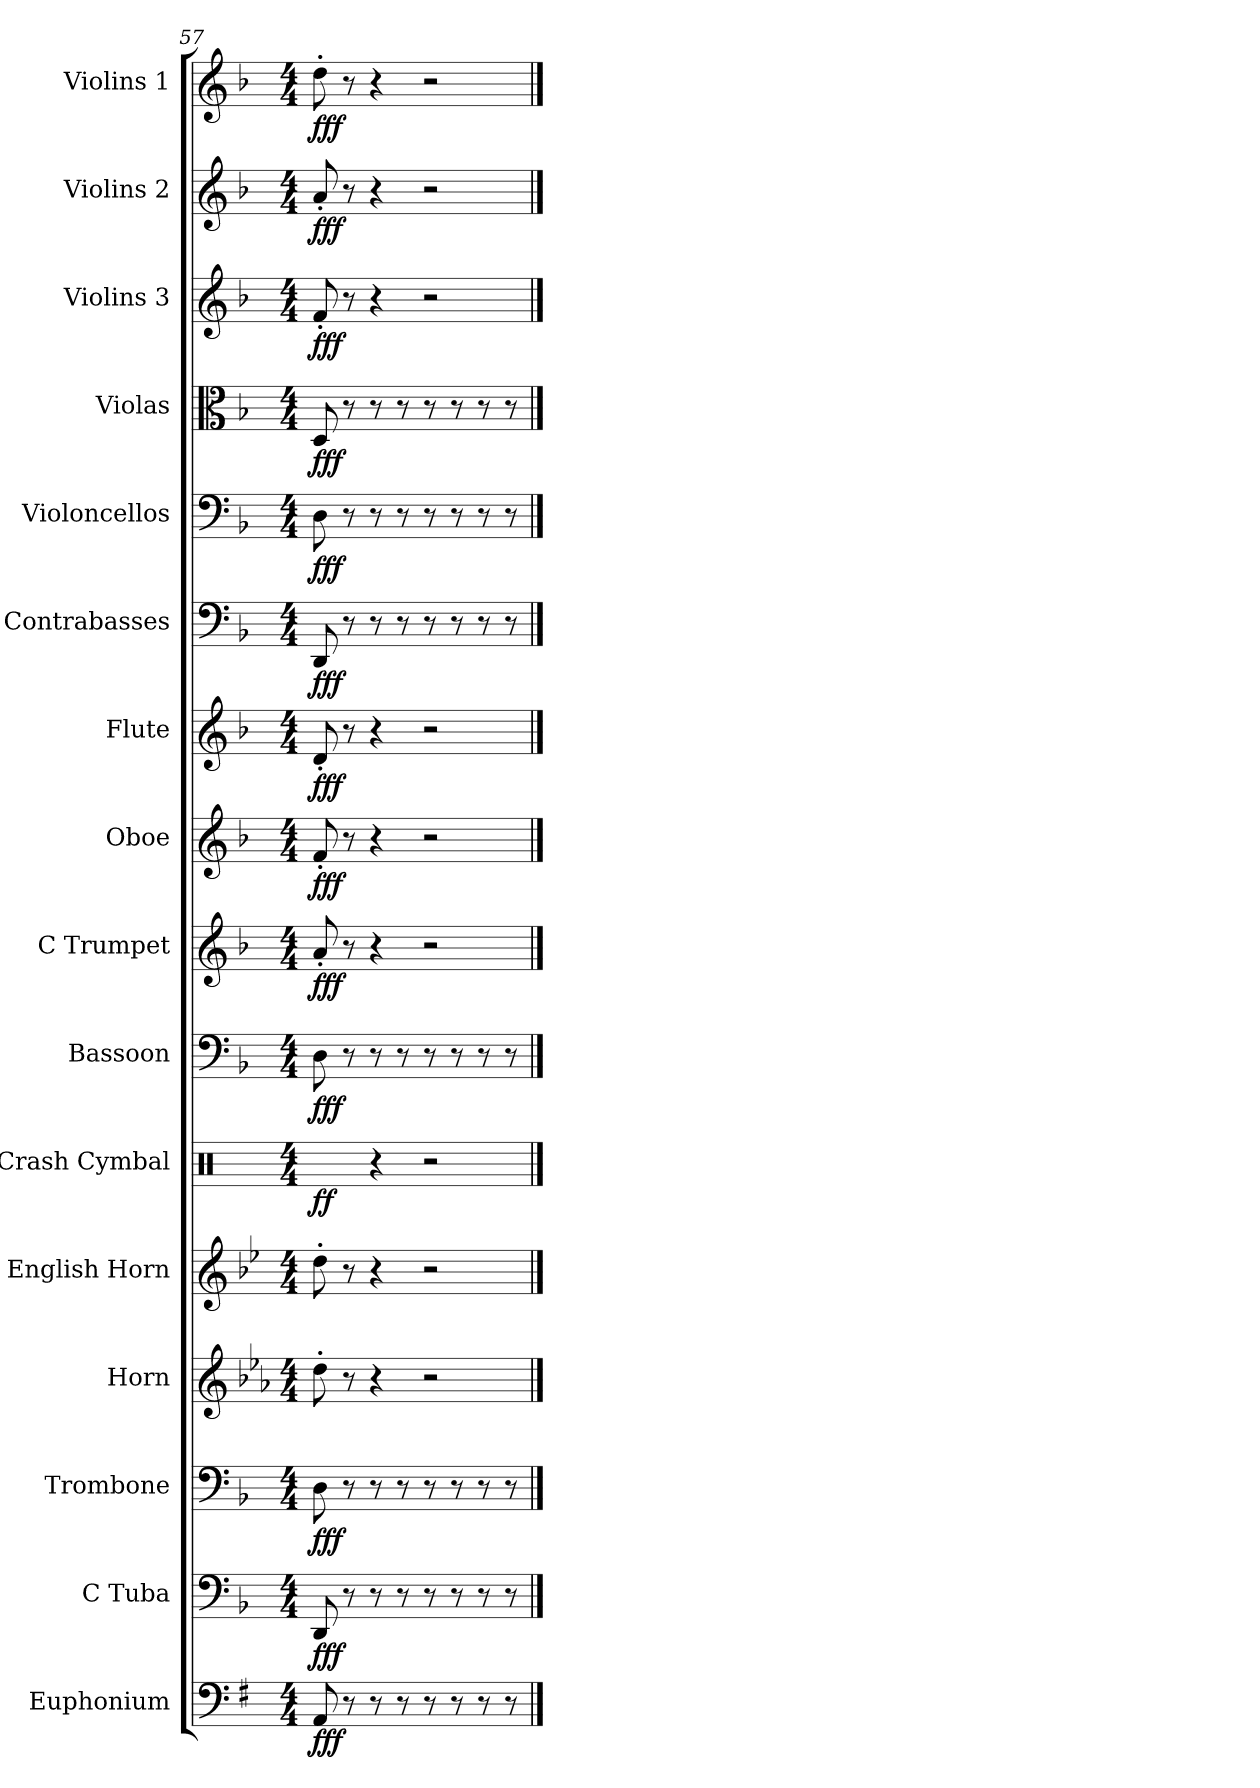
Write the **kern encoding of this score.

**kern	**dynam	**kern	**dynam	**kern	**dynam	**kern	**kern	**kern	**dynam	**kern	**dynam	**kern	**dynam	**kern	**dynam	**kern	**dynam	**kern	**dynam	**kern	**dynam	**kern	**dynam	**kern	**dynam	**kern	**dynam	**kern	**dynam
*part16	*part16	*part15	*part15	*part14	*part14	*part13	*part12	*part11	*part11	*part10	*part10	*part9	*part9	*part8	*part8	*part7	*part7	*part6	*part6	*part5	*part5	*part4	*part4	*part3	*part3	*part2	*part2	*part1	*part1
*staff16	*staff16	*staff15	*staff15	*staff14	*staff14	*staff13	*staff12	*staff11	*staff11	*staff10	*staff10	*staff9	*staff9	*staff8	*staff8	*staff7	*staff7	*staff6	*staff6	*staff5	*staff5	*staff4	*staff4	*staff3	*staff3	*staff2	*staff2	*staff1	*staff1
*I"Euphonium	*	*I"C Tuba	*	*I"Trombone	*	*I"Horn	*I"English Horn	*I"Crash Cymbal	*	*I"Bassoon	*	*I"C Trumpet	*	*I"Oboe	*	*I"Flute	*	*I"Contrabasses	*	*I"Violoncellos	*	*I"Violas	*	*I"Violins 3	*	*I"Violins 2	*	*I"Violins 1	*
*I'Eu.	*	*I'C Tu.	*	*I'Trb.	*	*I'Hn.	*I'E. Hn.	*I'Cr. Cym.	*	*I'Bsn.	*	*I'C Tpt.	*	*I'Ob.	*	*I'Fl.	*	*I'Cbs.	*	*I'Vlcs.	*	*I'Vlas.	*	*I'Vlns. 3	*	*I'Vlns. 2	*	*I'Vlns. 1	*
*clefF4	*	*clefF4	*	*clefF4	*	*clefG2	*	*clefX	*	*clefF4	*	*clefG2	*	*clefG2	*	*clefG2	*	*clefF4	*	*clefF4	*	*clefC3	*	*clefG2	*	*clefG2	*	*clefG2	*
*ITrd-3c-5	*	*	*	*	*	*ITrd3c5	*ITrd3c5	*	*	*	*	*	*	*	*	*	*	*	*	*	*	*	*	*	*	*	*	*	*
*k[]	*	*k[b-]	*	*k[b-]	*	*k[b-e-]	*k[b-]	*k[]	*	*k[b-]	*	*k[b-]	*	*k[b-]	*	*k[b-]	*	*k[b-]	*	*k[b-]	*	*k[b-]	*	*k[b-]	*	*k[b-]	*	*k[b-]	*
*C:	*	*F:	*	*F:	*	*B-:	*F:	*C:	*	*F:	*	*F:	*	*F:	*	*F:	*	*F:	*	*F:	*	*F:	*	*F:	*	*F:	*	*F:	*
*M4/4	*	*M4/4	*	*M4/4	*	*M4/4	*M4/4	*M4/4	*	*M4/4	*	*M4/4	*	*M4/4	*	*M4/4	*	*M4/4	*	*M4/4	*	*M4/4	*	*M4/4	*	*M4/4	*	*M4/4	*
=57	=57	=57	=57	=57	=57	=57	=57	=57	=57	=57	=57	=57	=57	=57	=57	=57	=57	=57	=57	=57	=57	=57	=57	=57	=57	=57	=57	=57	=57
!	!LO:DY:b	!	!LO:DY:b	!	!LO:DY:b	!	!	!	!LO:DY:b	!	!LO:DY:b	!	!LO:DY:b	!	!LO:DY:b	!	!LO:DY:b	!	!LO:DY:b	!	!LO:DY:b	!	!LO:DY:b	!	!LO:DY:b	!	!LO:DY:b	!	!LO:DY:b
8D/	fff	8DD/	fff	8D\	fff	8a'\	8a'\	4R\	ff	8D\	fff	8a'/	fff	8f'/	fff	8d'/	fff	8DD/	fff	8D\	fff	8D/	fff	8f'/	fff	8a'/	fff	8dd'\	fff
8r	.	8r	.	8r	.	8r	8r	.	.	8r	.	8r	.	8r	.	8r	.	8r	.	8r	.	8r	.	8r	.	8r	.	8r	.
8r	.	8r	.	8r	.	4r	4r	4r	.	8r	.	4r	.	4r	.	4r	.	8r	.	8r	.	8r	.	4r	.	4r	.	4r	.
8r	.	8r	.	8r	.	.	.	.	.	8r	.	.	.	.	.	.	.	8r	.	8r	.	8r	.	.	.	.	.	.	.
8r	.	8r	.	8r	.	2r	2r	2r	.	8r	.	2r	.	2r	.	2r	.	8r	.	8r	.	8r	.	2r	.	2r	.	2r	.
8r	.	8r	.	8r	.	.	.	.	.	8r	.	.	.	.	.	.	.	8r	.	8r	.	8r	.	.	.	.	.	.	.
8r	.	8r	.	8r	.	.	.	.	.	8r	.	.	.	.	.	.	.	8r	.	8r	.	8r	.	.	.	.	.	.	.
8r	.	8r	.	8r	.	.	.	.	.	8r	.	.	.	.	.	.	.	8r	.	8r	.	8r	.	.	.	.	.	.	.
==	==	==	==	==	==	==	==	==	==	==	==	==	==	==	==	==	==	==	==	==	==	==	==	==	==	==	==	==	==
*-	*-	*-	*-	*-	*-	*-	*-	*-	*-	*-	*-	*-	*-	*-	*-	*-	*-	*-	*-	*-	*-	*-	*-	*-	*-	*-	*-	*-	*-
